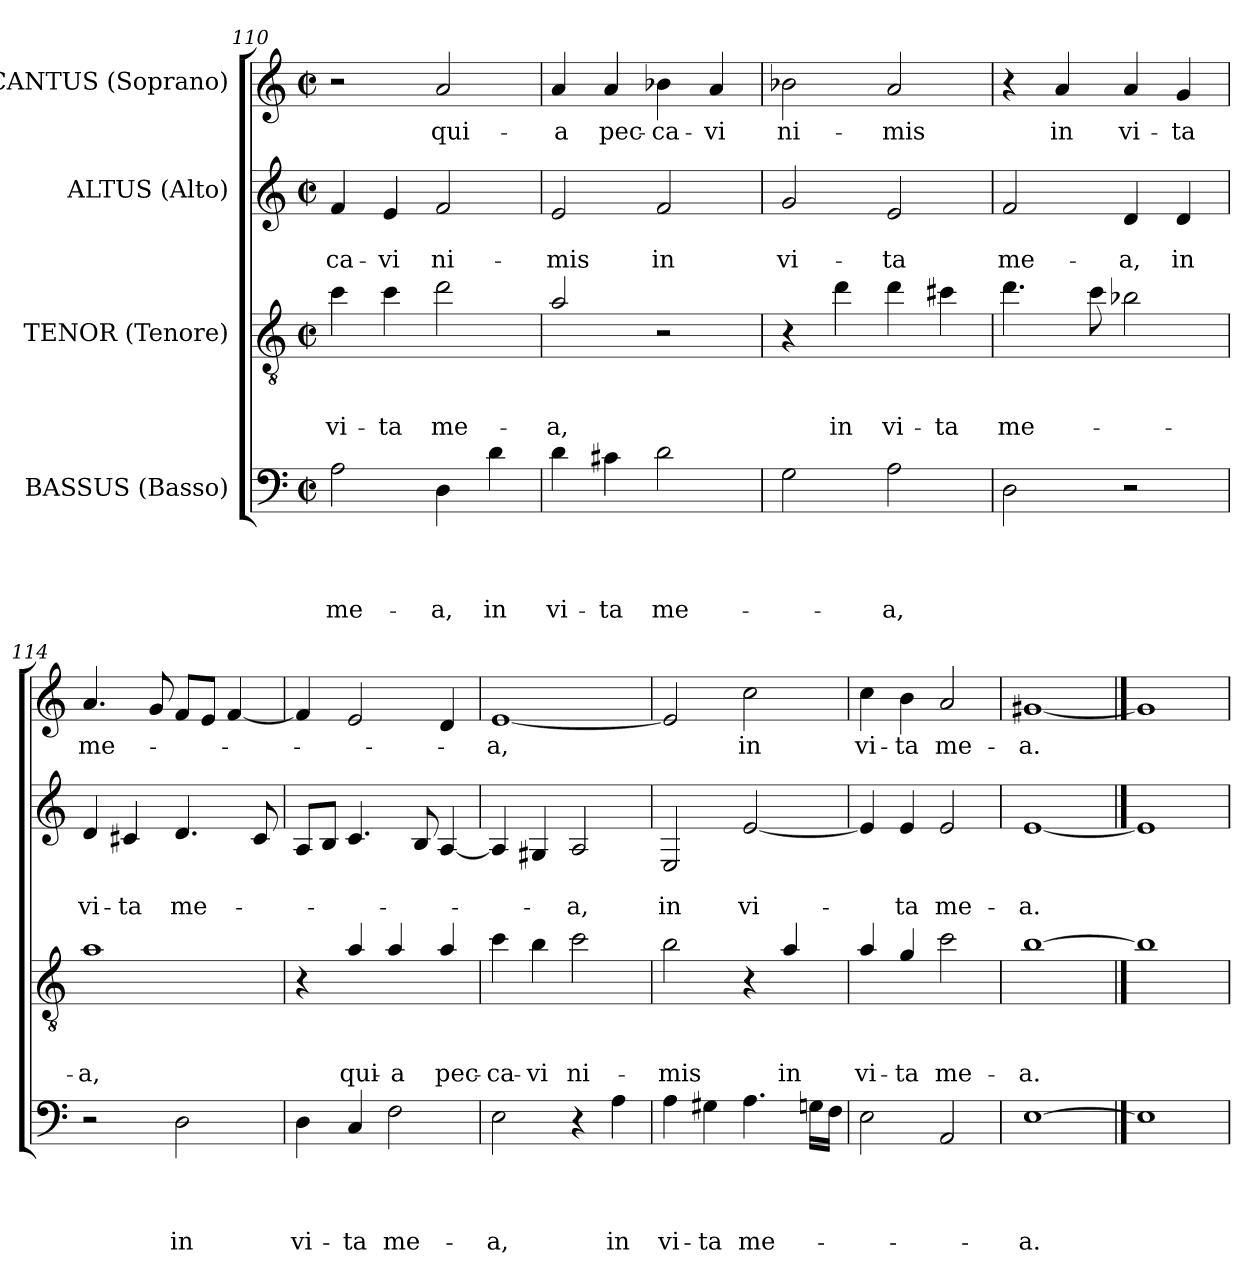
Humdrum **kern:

**kern	**text	**text	**text	**text	**kern	**text	**text	**text	**kern	**text	**text	**kern	**text
*part4	*part4	*part4	*part4	*part4	*part3	*part3	*part3	*part3	*part2	*part2	*part2	*part1	*part1
*staff4	*staff4	*staff4	*staff4	*staff4	*staff3	*staff3	*staff3	*staff3	*staff2	*staff2	*staff2	*staff1	*staff1
*I"BASSUS (Basso)	*	*	*	*	*I"TENOR (Tenore)	*	*	*	*I"ALTUS (Alto)	*	*	*I"CANTUS (Soprano)	*
*clefF4	*	*	*	*	*clefGv2	*	*	*	*clefG2	*	*	*clefG2	*
*	*	*	*	*	*ITrd8c14	*	*	*	*	*	*	*	*
*k[]	*	*	*	*	*k[]	*	*	*	*k[]	*	*	*k[]	*
*C:	*	*	*	*	*C:	*	*	*	*C:	*	*	*C:	*
*M2/2	*	*	*	*	*M2/2	*	*	*	*M2/2	*	*	*M2/2	*
*met(c|)	*	*	*	*	*met(c|)	*	*	*	*met(c|)	*	*	*met(c|)	*
=110	=110	=110	=110	=110	=110	=110	=110	=110	=110	=110	=110	=110	=110
!	!	!	!	!LO:LY:b	!	!	!	!LO:LY:b	!	!	!LO:LY:b	!	!
2A\	.	.	.	me-	4c\	.	.	vi-	4f/	.	-ca-	2r	.
!	!	!	!	!	!	!	!	!LO:LY:b	!	!	!LO:LY:b	!	!
.	.	.	.	.	4c\	.	.	-ta	4e/	.	-vi	.	.
!	!	!	!	!LO:LY:b	!	!	!	!LO:LY:b	!	!	!LO:LY:b	!	!LO:LY:b
4D\	.	.	.	-a,	2d\	.	.	me-	2f/	.	ni-	2a/	qui-
!	!	!	!	!LO:LY:b	!	!	!	!	!	!	!	!	!
4d\	.	.	.	in	.	.	.	.	.	.	.	.	.
=111	=111	=111	=111	=111	=111	=111	=111	=111	=111	=111	=111	=111	=111
!	!	!	!	!LO:LY:b	!	!	!	!LO:LY:b	!	!	!LO:LY:b	!	!LO:LY:b
4d\	.	.	.	vi-	2A/	.	.	-a,	2e/	.	-mis	4a/	-a
!	!	!	!	!LO:LY:b	!	!	!	!	!	!	!	!	!LO:LY:b
4c#\	.	.	.	-ta	.	.	.	.	.	.	.	4a/	pec-
!	!	!	!	!LO:LY:b	!	!	!	!	!	!	!LO:LY:b	!	!LO:LY:b
2d\	.	.	.	me-	2r	.	.	.	2f/	.	in	4b-X\	-ca-
!	!	!	!	!	!	!	!	!	!	!	!	!	!LO:LY:b
.	.	.	.	.	.	.	.	.	.	.	.	4a/	-vi
=112	=112	=112	=112	=112	=112	=112	=112	=112	=112	=112	=112	=112	=112
!	!	!	!	!	!	!	!	!	!	!	!LO:LY:b	!	!LO:LY:b
2G\	.	.	.	.	4r	.	.	.	2g/	.	vi-	2b-X\	ni-
!	!	!	!	!	!	!	!	!LO:LY:b	!	!	!	!	!
.	.	.	.	.	4d\	.	.	in	.	.	.	.	.
!	!	!	!	!LO:LY:b	!	!	!	!LO:LY:b	!	!	!LO:LY:b	!	!LO:LY:b
2A\	.	.	.	-a,	4d\	.	.	vi-	2e/	.	-ta	2a/	-mis
!	!	!	!	!	!	!	!	!LO:LY:b	!	!	!	!	!
.	.	.	.	.	4c#\	.	.	-ta	.	.	.	.	.
!!LO:LB:g=z
=113	=113	=113	=113	=113	=113	=113	=113	=113	=113	=113	=113	=113	=113
!	!	!	!	!	!	!	!	!LO:LY:b	!	!	!LO:LY:b	!	!
2D\	.	.	.	.	4.d\	.	.	me-	2f/	.	me-	4r	.
!	!	!	!	!	!	!	!	!	!	!	!	!	!LO:LY:b
.	.	.	.	.	.	.	.	.	.	.	.	4a/	in
.	.	.	.	.	8c\	.	.	.	.	.	.	.	.
!	!	!	!	!	!	!	!	!	!	!	!LO:LY:b	!	!LO:LY:b
2r	.	.	.	.	2B-\	.	.	.	4d/	.	-a,	4a/	vi-
!	!	!	!	!	!	!	!	!	!	!	!LO:LY:b	!	!LO:LY:b
.	.	.	.	.	.	.	.	.	4d/	.	in	4g/	-ta
=114	=114	=114	=114	=114	=114	=114	=114	=114	=114	=114	=114	=114	=114
!	!	!	!	!	!	!	!	!LO:LY:b	!	!	!LO:LY:b	!	!LO:LY:b
2r	.	.	.	.	1A	.	.	-a,	4d/	.	vi-	4.a/	me-
!	!	!	!	!	!	!	!	!	!	!	!LO:LY:b	!	!
.	.	.	.	.	.	.	.	.	4c#/	.	-ta	.	.
.	.	.	.	.	.	.	.	.	.	.	.	8g/	.
!	!	!	!	!LO:LY:b	!	!	!	!	!	!	!LO:LY:b	!	!
2D\	.	.	.	in	.	.	.	.	4.d/	.	me-	8f/L	.
.	.	.	.	.	.	.	.	.	.	.	.	8e/J	.
.	.	.	.	.	.	.	.	.	.	.	.	[4f/	.
.	.	.	.	.	.	.	.	.	8c#/	.	.	.	.
=115	=115	=115	=115	=115	=115	=115	=115	=115	=115	=115	=115	=115	=115
!	!	!	!	!LO:LY:b	!	!	!	!	!	!	!	!	!
4D\	.	.	.	vi-	4r	.	.	.	8A/L	.	.	4f/]	.
.	.	.	.	.	.	.	.	.	8B/J	.	.	.	.
!	!	!	!	!LO:LY:b	!	!	!	!LO:LY:b	!	!	!	!	!
4C/	.	.	.	-ta	4A/	.	.	qui-	4.c/	.	.	2e/	.
!	!	!	!	!LO:LY:b	!	!	!	!LO:LY:b	!	!	!	!	!
2F\	.	.	.	me-	4A/	.	.	-a	.	.	.	.	.
.	.	.	.	.	.	.	.	.	8B/	.	.	.	.
!	!	!	!	!	!	!	!	!LO:LY:b	!	!	!	!	!
.	.	.	.	.	4A/	.	.	pec-	[4A/	.	.	4d/	.
=116	=116	=116	=116	=116	=116	=116	=116	=116	=116	=116	=116	=116	=116
!	!	!	!	!LO:LY:b	!	!	!	!LO:LY:b	!	!	!	!	!LO:LY:b
2E\	.	.	.	-a,	4c\	.	.	-ca-	4A/]	.	.	[1e	-a,
!	!	!	!	!	!	!	!	!LO:LY:b	!	!	!	!	!
.	.	.	.	.	4B\	.	.	-vi	4G#/	.	.	.	.
!	!	!	!	!	!	!	!	!LO:LY:b	!	!	!LO:LY:b	!	!
4r	.	.	.	.	2c\	.	.	ni-	2A/	.	-a,	.	.
!	!	!	!	!LO:LY:b	!	!	!	!	!	!	!	!	!
4A\	.	.	.	in	.	.	.	.	.	.	.	.	.
=117	=117	=117	=117	=117	=117	=117	=117	=117	=117	=117	=117	=117	=117
!	!	!	!	!LO:LY:b	!	!	!	!LO:LY:b	!	!	!LO:LY:b	!	!
4A\	.	.	.	vi-	2B\	.	.	-mis	2E/	.	in	2e/]	.
!	!	!	!	!LO:LY:b	!	!	!	!	!	!	!	!	!
4G#\	.	.	.	-ta	.	.	.	.	.	.	.	.	.
!	!	!	!	!LO:LY:b	!	!	!	!	!	!	!LO:LY:b	!	!LO:LY:b
4.A\	.	.	.	me-	4r	.	.	.	[2e/	.	vi-	2cc\	in
!	!	!	!	!	!	!	!	!LO:LY:b	!	!	!	!	!
.	.	.	.	.	4A/	.	.	in	.	.	.	.	.
16G\LL	.	.	.	.	.	.	.	.	.	.	.	.	.
16F\JJ	.	.	.	.	.	.	.	.	.	.	.	.	.
=118	=118	=118	=118	=118	=118	=118	=118	=118	=118	=118	=118	=118	=118
!	!	!	!	!	!	!	!	!LO:LY:b	!	!	!	!	!LO:LY:b
2E\	.	.	.	.	4A/	.	.	vi-	4e/]	.	.	4cc\	vi-
!	!	!	!	!	!	!	!	!LO:LY:b	!	!	!LO:LY:b	!	!LO:LY:b
.	.	.	.	.	4G/	.	.	-ta	4e/	.	-ta	4b\	-ta
!	!	!	!	!	!	!	!	!LO:LY:b	!	!	!LO:LY:b	!	!LO:LY:b
2AA/	.	.	.	.	2c\	.	.	me-	2e/	.	me-	2a/	me-
=119	=119	=119	=119	=119	=119	=119	=119	=119	=119	=119	=119	=119	=119
!	!	!	!	!LO:LY:b	!	!	!	!LO:LY:b	!	!	!LO:LY:b	!	!LO:LY:b
[1E	.	.	.	-a.	[1B	.	.	-a.	[1e	.	-a.	[1g#X	-a.
==120	==120	==120	==120	==120	==120	==120	==120	==120	==120	==120	==120	==120	==120
1E]	.	.	.	.	1B]	.	.	.	1e]	.	.	1g#]	.
=	=	=	=	=	=	=	=	=	=	=	=	=	=
*-	*-	*-	*-	*-	*-	*-	*-	*-	*-	*-	*-	*-	*-
